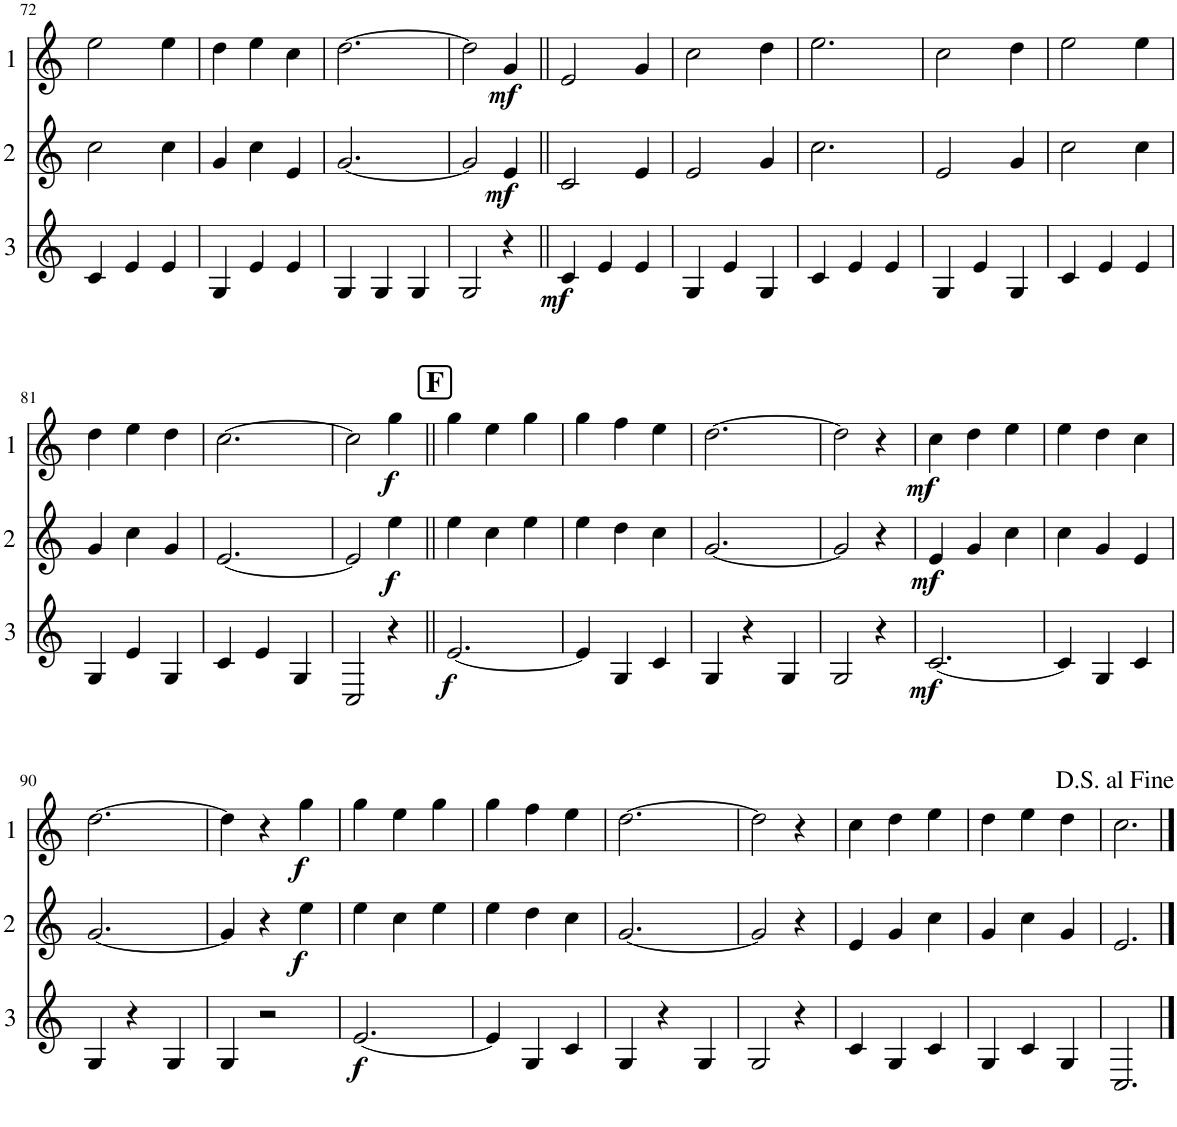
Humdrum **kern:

**kern	**dynam	**kern	**dynam	**kern	**dynam
*part3	*part3	*part2	*part2	*part1	*part1
*staff3	*staff3	*staff2	*staff2	*staff1	*staff1
*I"Cor 3	*	*I"Cor 2	*	*I"Cor 1	*
!!LO:PB:g=z
*clefG2	*	*clefG2	*	*clefG2	*
*Trd4c7	*	*Trd4c7	*	*Trd4c7	*
*k[]	*	*k[]	*	*k[]	*
*M3/4	*	*M3/4	*	*M3/4	*
=72	=72	=72	=72	=72	=72
4c/	.	2cc\	.	2ee\	.
4e/	.	.	.	.	.
4e/	.	4cc\	.	4ee\	.
=73	=73	=73	=73	=73	=73
4G/	.	4g/	.	4dd\	.
4e/	.	4cc\	.	4ee\	.
4e/	.	4e/	.	4cc\	.
=74	=74	=74	=74	=74	=74
4G/	.	[2.g/	.	[2.dd\	.
4G/	.	.	.	.	.
4G/	.	.	.	.	.
=75	=75	=75	=75	=75	=75
2G/	.	2g/]	.	2dd\]	.
!	!	!	!LO:DY:b	!	!LO:DY:b
4r	.	4e/	mf	4g/	mf
=76||	=76||	=76||	=76||	=76||	=76||
!	!LO:DY:b	!	!	!	!
4c/	mf	2c/	.	2e/	.
4e/	.	.	.	.	.
4e/	.	4e/	.	4g/	.
=77	=77	=77	=77	=77	=77
4G/	.	2e/	.	2cc\	.
4e/	.	.	.	.	.
4G/	.	4g/	.	4dd\	.
=78	=78	=78	=78	=78	=78
4c/	.	2.cc\	.	2.ee\	.
4e/	.	.	.	.	.
4e/	.	.	.	.	.
=79	=79	=79	=79	=79	=79
4G/	.	2e/	.	2cc\	.
4e/	.	.	.	.	.
4G/	.	4g/	.	4dd\	.
=80	=80	=80	=80	=80	=80
4c/	.	2cc\	.	2ee\	.
4e/	.	.	.	.	.
4e/	.	4cc\	.	4ee\	.
!!LO:LB:g=z
=81	=81	=81	=81	=81	=81
4G/	.	4g/	.	4dd\	.
4e/	.	4cc\	.	4ee\	.
4G/	.	4g/	.	4dd\	.
=82	=82	=82	=82	=82	=82
4c/	.	[2.e/	.	[2.cc\	.
4e/	.	.	.	.	.
4G/	.	.	.	.	.
=83	=83	=83	=83	=83	=83
2C/	.	2e/]	.	2cc\]	.
!	!	!	!LO:DY:b	!	!LO:DY:b
4r	.	4ee\	f	4gg\	f
!!LO:REH:place=s1:a:B:cj:fs=14:t=F
=84||	=84||	=84||	=84||	=84||	=84||
!	!LO:DY:b	!	!	!	!
[2.e/	f	4ee\	.	4gg\	.
.	.	4cc\	.	4ee\	.
.	.	4ee\	.	4gg\	.
=85	=85	=85	=85	=85	=85
4e/]	.	4ee\	.	4gg\	.
4G/	.	4dd\	.	4ff\	.
4c/	.	4cc\	.	4ee\	.
=86	=86	=86	=86	=86	=86
4G/	.	[2.g/	.	[2.dd\	.
4r	.	.	.	.	.
4G/	.	.	.	.	.
=87	=87	=87	=87	=87	=87
2G/	.	2g/]	.	2dd\]	.
4r	.	4r	.	4r	.
=88	=88	=88	=88	=88	=88
!	!LO:DY:b	!	!LO:DY:b	!	!LO:DY:b
[2.c/	mf	4e/	mf	4cc\	mf
.	.	4g/	.	4dd\	.
.	.	4cc\	.	4ee\	.
=89	=89	=89	=89	=89	=89
4c/]	.	4cc\	.	4ee\	.
4G/	.	4g/	.	4dd\	.
4c/	.	4e/	.	4cc\	.
!!LO:LB:g=z
=90	=90	=90	=90	=90	=90
4G/	.	[2.g/	.	[2.dd\	.
4r	.	.	.	.	.
4G/	.	.	.	.	.
=91	=91	=91	=91	=91	=91
4G/	.	4g/]	.	4dd\]	.
2r	.	4r	.	4r	.
!	!	!	!LO:DY:b	!	!LO:DY:b
.	.	4ee\	f	4gg\	f
=92	=92	=92	=92	=92	=92
!	!LO:DY:b	!	!	!	!
[2.e/	f	4ee\	.	4gg\	.
.	.	4cc\	.	4ee\	.
.	.	4ee\	.	4gg\	.
=93	=93	=93	=93	=93	=93
4e/]	.	4ee\	.	4gg\	.
4G/	.	4dd\	.	4ff\	.
4c/	.	4cc\	.	4ee\	.
=94	=94	=94	=94	=94	=94
4G/	.	[2.g/	.	[2.dd\	.
4r	.	.	.	.	.
4G/	.	.	.	.	.
=95	=95	=95	=95	=95	=95
2G/	.	2g/]	.	2dd\]	.
4r	.	4r	.	4r	.
=96	=96	=96	=96	=96	=96
4c/	.	4e/	.	4cc\	.
4G/	.	4g/	.	4dd\	.
4c/	.	4cc\	.	4ee\	.
=97	=97	=97	=97	=97	=97
4G/	.	4g/	.	4dd\	.
4c/	.	4cc\	.	4ee\	.
4G/	.	4g/	.	4dd\	.
=98	=98	=98	=98	=98	=98
2.C/	.	2.e/	.	2.cc\	.
==	==	==	==	==	==
*-	*-	*-	*-	*-	*-
